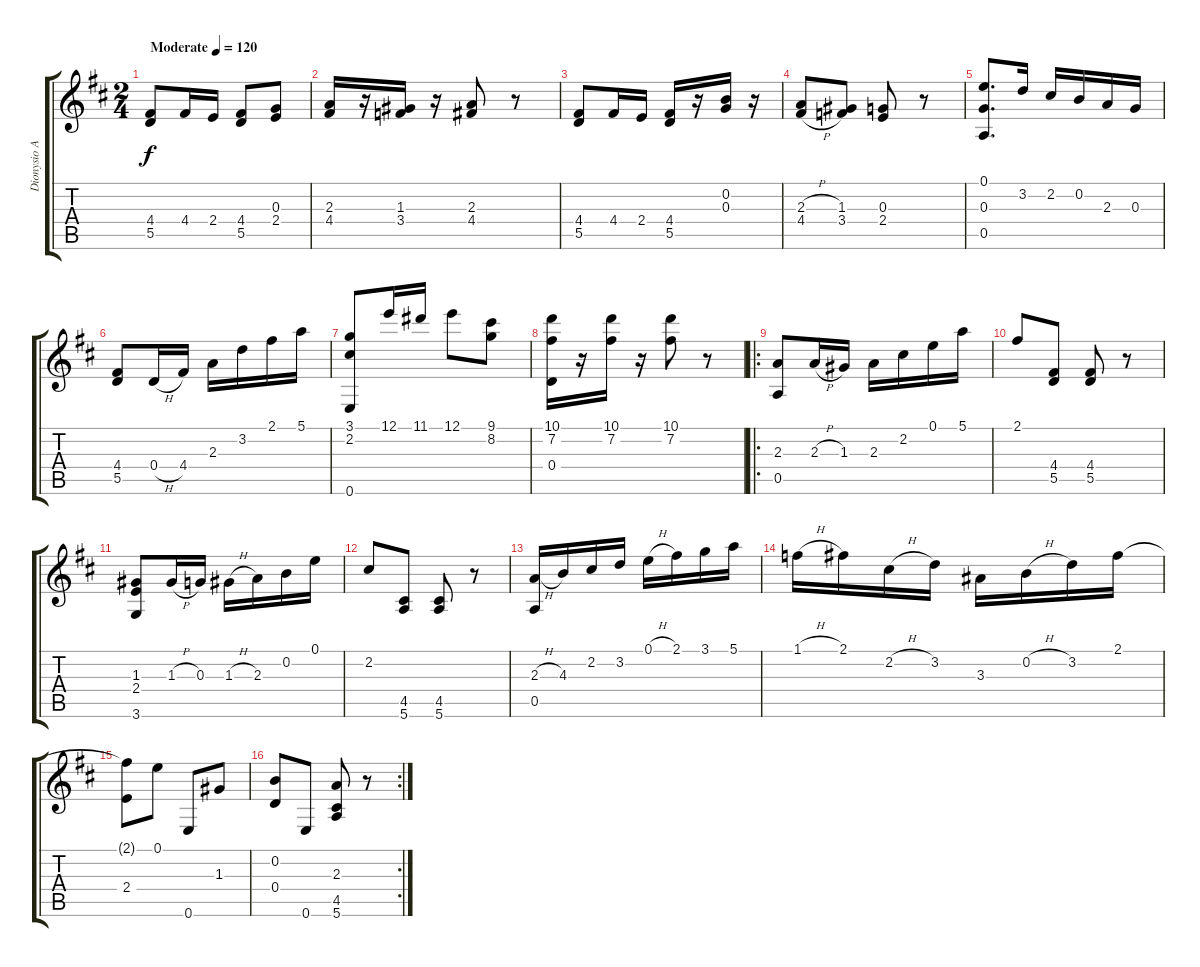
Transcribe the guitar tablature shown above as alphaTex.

\track ("Dionysio Aguado" "Dionysio A") {instrument acousticguitarnylon}
\staff {score tabs}
\tuning (E4 B3 G3 D3 A2 E2) {hide}
\ts (2 4)
\tempo (120 "Moderate")
\clef g2
\ks d
(4.4 5.5).8{dy f instrument acousticguitarnylon} 4.4.16 2.4.16 (4.4 5.5).8 (0.3 2.4).8 |
(2.3 4.4).16 r.16 (1.3 3.4).16 r.16 (2.3 4.4).8 r.8 |
(4.4 5.5).8 4.4.16 2.4.16 (4.4 5.5).16 r.16 (0.2 0.3).16 r.16 |
(2.3{h} 4.4{h}).8 (1.3 3.4).8 (0.3 2.4).8 r.8 |
(0.1 0.3 0.5).8{d} 3.2.16 2.2.16 0.2.16 2.3.16 0.3.16 |
(4.4 5.5).8 0.4{h}.16 4.4.16 2.3.16 3.2.16 2.1.16 5.1.16 |
(3.1 2.2 0.6).8 12.1.16 11.1.16 12.1.8 (9.1 8.2).8 |
(10.1 7.2 0.4).16 r.16 (10.1 7.2).16 r.16 (10.1 7.2).8 r.8 |
\ro
(2.3 0.5).8 2.3{h}.16 1.3.16 2.3.16 2.2.16 0.1.16 5.1.16 |
2.1.8 (4.4 5.5).8 (4.4 5.5).8 r.8 |
(1.3 2.4 3.6).8 1.3{h}.16 0.3.16 1.3{h}.16 2.3.16 0.2.16 0.1.16 |
2.2.8 (4.5 5.6).8 (4.5 5.6).8 r.8 |
(2.3{h} 0.5).16 4.3.16 2.2.16 3.2.16 0.1{h}.16 2.1.16 3.1.16 5.1.16 |
1.1{h}.16 2.1.16 2.2{h}.16 3.2.16 3.3.16 0.2{h}.16 3.2.16 2.1.16 |
(2.1{t} 2.4).8 0.1.8 0.6.8 1.3.8 |
\rc 2
(0.2 0.4).8 0.6.8 (2.3 4.5 5.6).8 r.8
